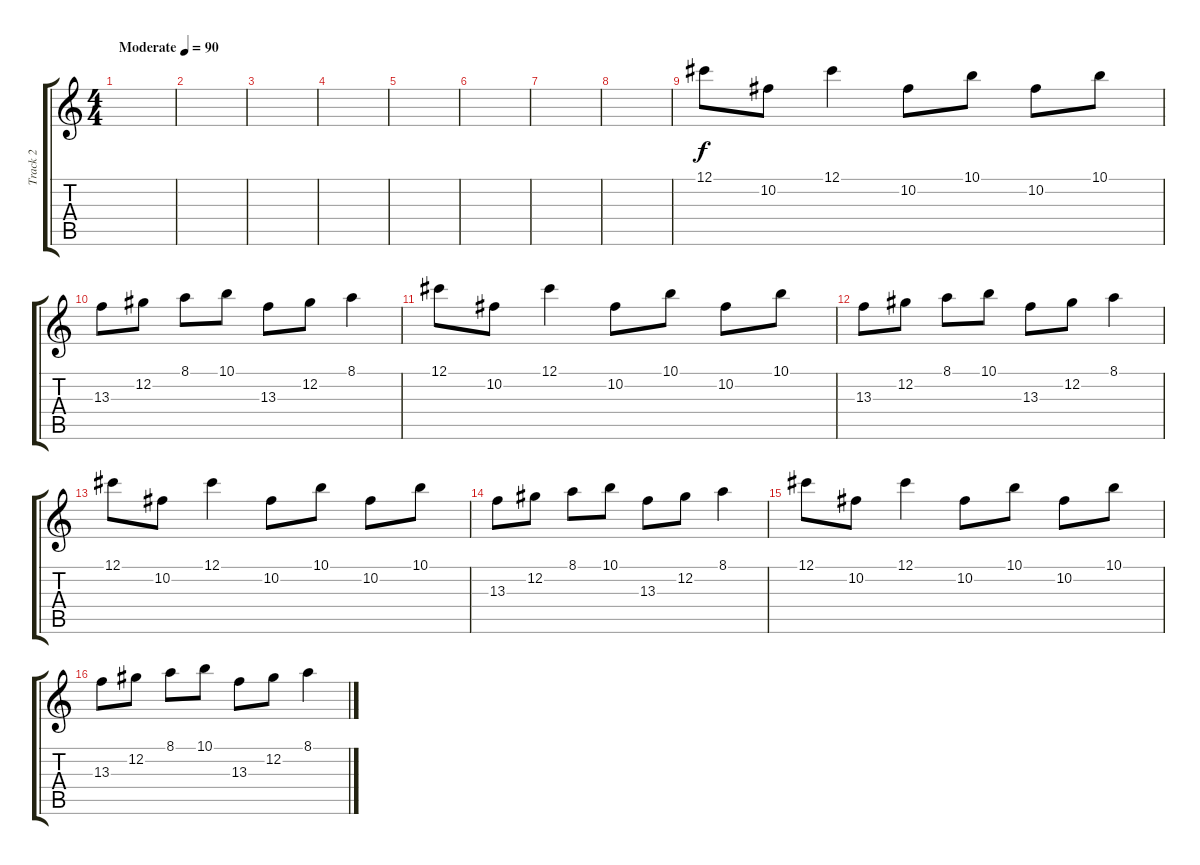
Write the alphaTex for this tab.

\track ("Track 2" "Track 2") {instrument distortionguitar}
\staff {score tabs}
\tuning (Db4 Ab3 E3 B2 Gb2 B1) {hide}
\ts (4 4)
\tempo (90 "Moderate")
\clef g2
\ks c
|
|
|
|
|
|
|
|
12.1.8 10.2.8 12.1.4 10.2.8 10.1.8 10.2.8 10.1.8 |
13.3.8 12.2.8 8.1.8 10.1.8 13.3.8 12.2.8 8.1.4 |
12.1.8 10.2.8 12.1.4 10.2.8 10.1.8 10.2.8 10.1.8 |
13.3.8 12.2.8 8.1.8 10.1.8 13.3.8 12.2.8 8.1.4 |
12.1.8 10.2.8 12.1.4 10.2.8 10.1.8 10.2.8 10.1.8 |
13.3.8 12.2.8 8.1.8 10.1.8 13.3.8 12.2.8 8.1.4 |
12.1.8 10.2.8 12.1.4 10.2.8 10.1.8 10.2.8 10.1.8 |
13.3.8 12.2.8 8.1.8 10.1.8 13.3.8 12.2.8 8.1.4
